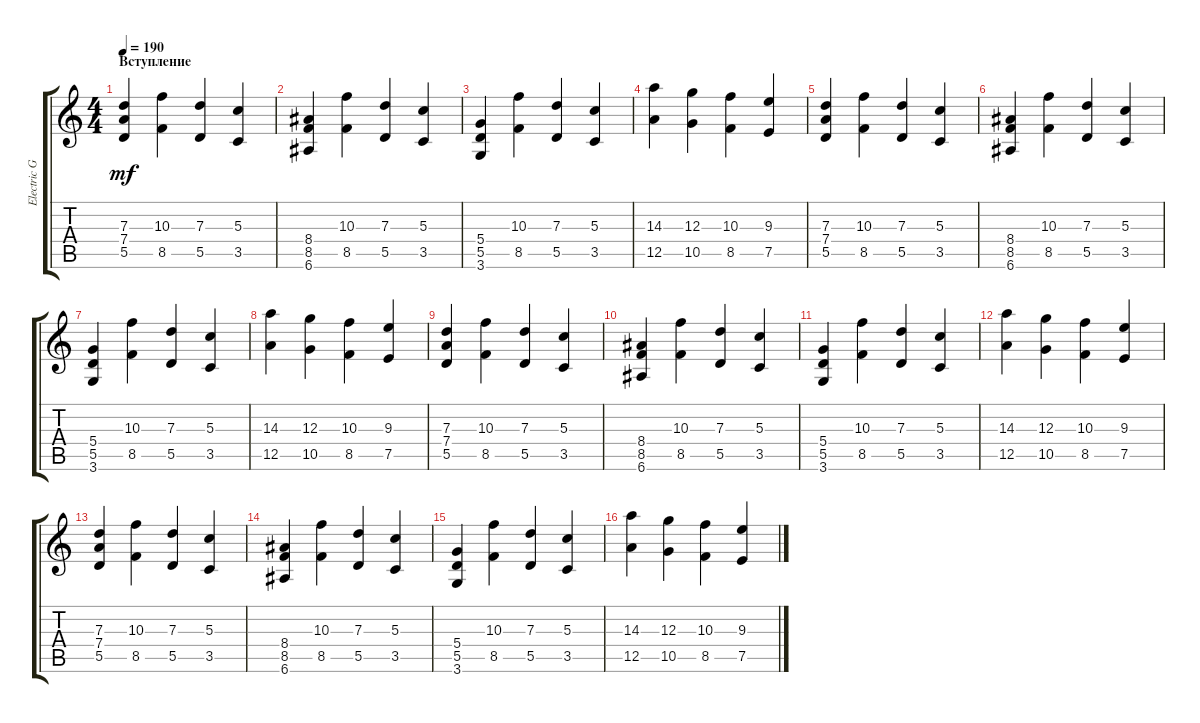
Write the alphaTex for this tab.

\track ("Electric Guitar" "Electric G") {instrument distortionguitar}
\staff {score tabs}
\tuning (E4 B3 G3 D3 A2 E2) {hide}
\ts (4 4)
\section ("" "Вступление")
\tempo 190
\clef g2
\ks c
(7.3 7.4 5.5).4{dy mf instrument distortionguitar} (10.3 8.5).4 (7.3 5.5).4 (5.3 3.5).4 |
(8.4 8.5 6.6).4 (10.3 8.5).4 (7.3 5.5).4 (5.3 3.5).4 |
(5.4 5.5 3.6).4 (10.3 8.5).4 (7.3 5.5).4 (5.3 3.5).4 |
(14.3 12.5).4 (12.3 10.5).4 (10.3 8.5).4 (9.3 7.5).4 |
(7.3 7.4 5.5).4 (10.3 8.5).4 (7.3 5.5).4 (5.3 3.5).4 |
(8.4 8.5 6.6).4 (10.3 8.5).4 (7.3 5.5).4 (5.3 3.5).4 |
(5.4 5.5 3.6).4 (10.3 8.5).4 (7.3 5.5).4 (5.3 3.5).4 |
(14.3 12.5).4 (12.3 10.5).4 (10.3 8.5).4 (9.3 7.5).4 |
(7.3 7.4 5.5).4 (10.3 8.5).4 (7.3 5.5).4 (5.3 3.5).4 |
(8.4 8.5 6.6).4 (10.3 8.5).4 (7.3 5.5).4 (5.3 3.5).4 |
(5.4 5.5 3.6).4 (10.3 8.5).4 (7.3 5.5).4 (5.3 3.5).4 |
(14.3 12.5).4 (12.3 10.5).4 (10.3 8.5).4 (9.3 7.5).4 |
(7.3 7.4 5.5).4 (10.3 8.5).4 (7.3 5.5).4 (5.3 3.5).4 |
(8.4 8.5 6.6).4 (10.3 8.5).4 (7.3 5.5).4 (5.3 3.5).4 |
(5.4 5.5 3.6).4 (10.3 8.5).4 (7.3 5.5).4 (5.3 3.5).4 |
(14.3 12.5).4 (12.3 10.5).4 (10.3 8.5).4 (9.3 7.5).4
